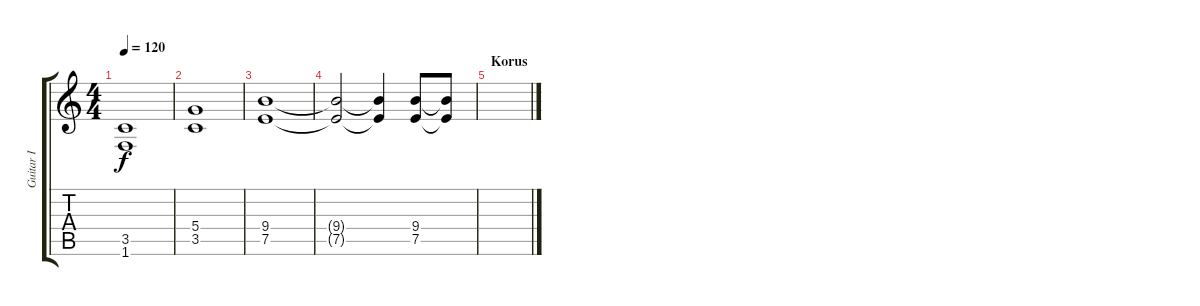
\track ("Guitar I" "Guitar I") {instrument electricguitarclean}
\staff {score tabs}
\tuning (E4 B3 G3 D3 A2 E2) {hide}
\ts (4 4)
\tempo 120
\clef g2
\ks c
(3.5 1.6).1{dy f} |
(5.4 3.5).1 |
(9.4 7.5).1 |
(9.4{t} 7.5{t}).2 (9.4{t} 7.5{t}).4 (9.4 7.5).8 (9.4{t} 7.5{t}).8 |
\section ("" "Korus")
